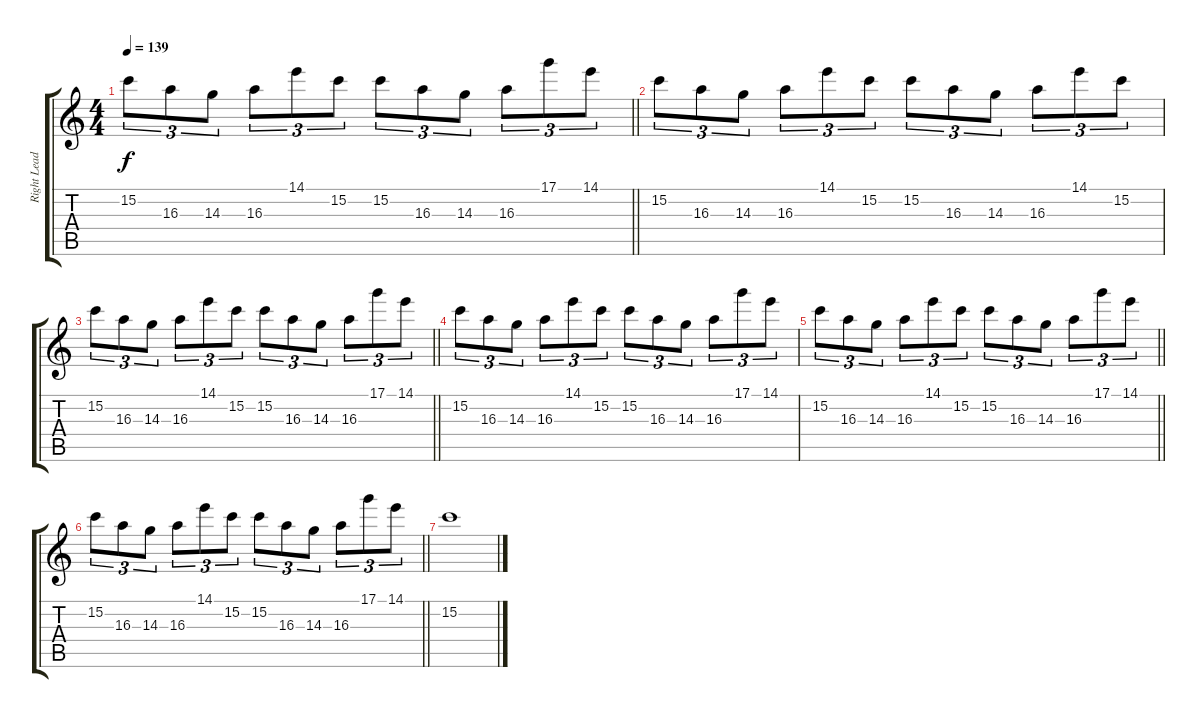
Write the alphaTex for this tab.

\track ("Right Lead" "Right Lead") {instrument distortionguitar}
\staff {score tabs}
\tuning (D4 A3 F3 C3 G2 C2) {hide}
\ts (4 4)
\tempo 139
\clef g2
\barLineRight lightlight
\ks c
15.2.8{tu (3 2) dy f} 16.3.8{tu (3 2)} 14.3.8{tu (3 2)} 16.3.8{tu (3 2)} 14.1.8{tu (3 2)} 15.2.8{tu (3 2)} 15.2.8{tu (3 2)} 16.3.8{tu (3 2)} 14.3.8{tu (3 2)} 16.3.8{tu (3 2)} 17.1.8{tu (3 2)} 14.1.8{tu (3 2)} |
15.2.8{tu (3 2)} 16.3.8{tu (3 2)} 14.3.8{tu (3 2)} 16.3.8{tu (3 2)} 14.1.8{tu (3 2)} 15.2.8{tu (3 2)} 15.2.8{tu (3 2)} 16.3.8{tu (3 2)} 14.3.8{tu (3 2)} 16.3.8{tu (3 2)} 14.1.8{tu (3 2)} 15.2.8{tu (3 2)} |
\barLineRight lightlight
15.2.8{tu (3 2)} 16.3.8{tu (3 2)} 14.3.8{tu (3 2)} 16.3.8{tu (3 2)} 14.1.8{tu (3 2)} 15.2.8{tu (3 2)} 15.2.8{tu (3 2)} 16.3.8{tu (3 2)} 14.3.8{tu (3 2)} 16.3.8{tu (3 2)} 17.1.8{tu (3 2)} 14.1.8{tu (3 2)} |
\section ("" "")
15.2.8{tu (3 2)} 16.3.8{tu (3 2)} 14.3.8{tu (3 2)} 16.3.8{tu (3 2)} 14.1.8{tu (3 2)} 15.2.8{tu (3 2)} 15.2.8{tu (3 2)} 16.3.8{tu (3 2)} 14.3.8{tu (3 2)} 16.3.8{tu (3 2)} 17.1.8{tu (3 2)} 14.1.8{tu (3 2)} |
\barLineRight lightlight
15.2.8{tu (3 2)} 16.3.8{tu (3 2)} 14.3.8{tu (3 2)} 16.3.8{tu (3 2)} 14.1.8{tu (3 2)} 15.2.8{tu (3 2)} 15.2.8{tu (3 2)} 16.3.8{tu (3 2)} 14.3.8{tu (3 2)} 16.3.8{tu (3 2)} 17.1.8{tu (3 2)} 14.1.8{tu (3 2)} |
\section ("" "")
\barLineRight lightlight
15.2.8{tu (3 2)} 16.3.8{tu (3 2)} 14.3.8{tu (3 2)} 16.3.8{tu (3 2)} 14.1.8{tu (3 2)} 15.2.8{tu (3 2)} 15.2.8{tu (3 2)} 16.3.8{tu (3 2)} 14.3.8{tu (3 2)} 16.3.8{tu (3 2)} 17.1.8{tu (3 2)} 14.1.8{tu (3 2)} |
15.2.1
